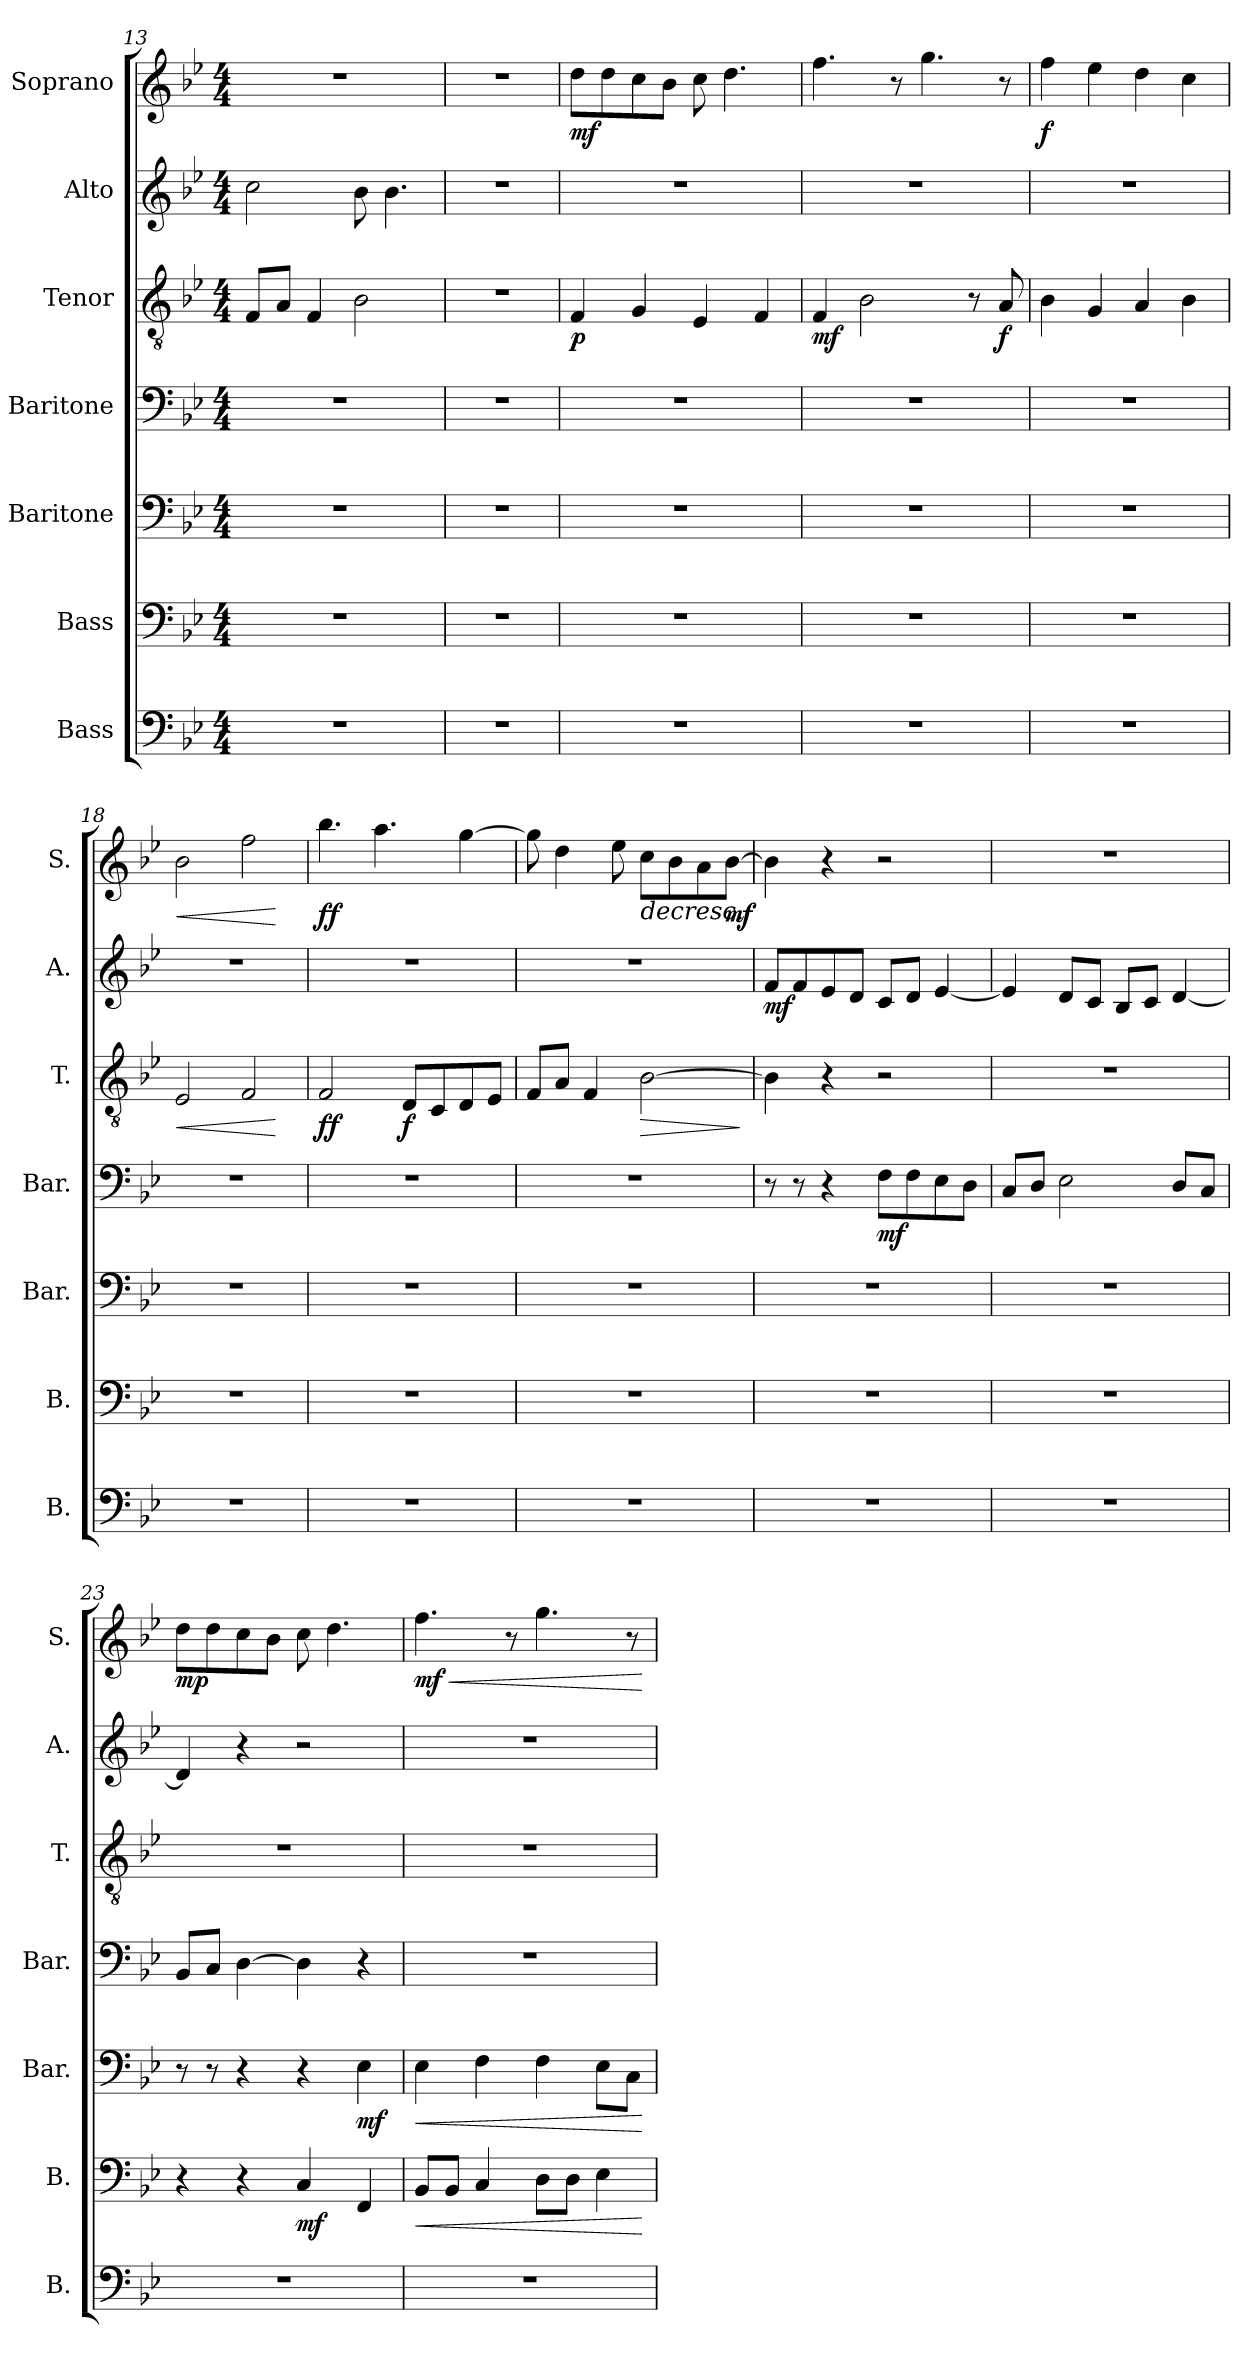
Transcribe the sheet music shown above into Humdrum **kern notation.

**kern	**kern	**dynam	**kern	**dynam	**kern	**dynam	**kern	**dynam	**kern	**dynam	**kern	**dynam
*part7	*part6	*part6	*part5	*part5	*part4	*part4	*part3	*part3	*part2	*part2	*part1	*part1
*staff7	*staff6	*staff6	*staff5	*staff5	*staff4	*staff4	*staff3	*staff3	*staff2	*staff2	*staff1	*staff1
*I"Bass	*I"Bass	*	*I"Baritone	*	*I"Baritone	*	*I"Tenor	*	*I"Alto	*	*I"Soprano	*
*I'B.	*I'B.	*	*I'Bar.	*	*I'Bar.	*	*I'T.	*	*I'A.	*	*I'S.	*
*clefF4	*clefF4	*	*clefF4	*	*clefF4	*	*clefGv2	*	*clefG2	*	*clefG2	*
*k[b-e-]	*k[b-e-]	*	*k[b-e-]	*	*k[b-e-]	*	*k[b-e-]	*	*k[b-e-]	*	*k[b-e-]	*
*M4/4	*M4/4	*	*M4/4	*	*M4/4	*	*M4/4	*	*M4/4	*	*M4/4	*
=13	=13	=13	=13	=13	=13	=13	=13	=13	=13	=13	=13	=13
1r	1r	.	1r	.	1r	.	8F/L	.	2cc\	.	1r	.
.	.	.	.	.	.	.	8A/J	.	.	.	.	.
.	.	.	.	.	.	.	4F/	.	.	.	.	.
.	.	.	.	.	.	.	2B-\	.	8b-\	.	.	.
.	.	.	.	.	.	.	.	.	4.b-\	.	.	.
=14	=14	=14	=14	=14	=14	=14	=14	=14	=14	=14	=14	=14
1r	1r	.	1r	.	1r	.	1r	.	1r	.	1r	.
=15	=15	=15	=15	=15	=15	=15	=15	=15	=15	=15	=15	=15
!	!	!	!	!	!	!	!	!LO:DY:b	!	!	!	!LO:DY:b
1r	1r	.	1r	.	1r	.	4F/	p	1r	.	8dd\L	mf
.	.	.	.	.	.	.	.	.	.	.	8dd\	.
.	.	.	.	.	.	.	4G/	.	.	.	8cc\	.
.	.	.	.	.	.	.	.	.	.	.	8b-\J	.
.	.	.	.	.	.	.	4E-/	.	.	.	8cc\	.
.	.	.	.	.	.	.	.	.	.	.	4.dd\	.
.	.	.	.	.	.	.	4F/	.	.	.	.	.
!!LO:PB:g=z
=16	=16	=16	=16	=16	=16	=16	=16	=16	=16	=16	=16	=16
!	!	!	!	!	!	!	!	!LO:DY:b	!	!	!	!
1r	1r	.	1r	.	1r	.	4F/	mf	1r	.	4.ff\	.
.	.	.	.	.	.	.	2B-\	.	.	.	.	.
.	.	.	.	.	.	.	.	.	.	.	8r	.
.	.	.	.	.	.	.	.	.	.	.	4.gg\	.
.	.	.	.	.	.	.	8r	.	.	.	.	.
!	!	!	!	!	!	!	!	!LO:DY:b	!	!	!	!
.	.	.	.	.	.	.	8A/	f	.	.	8r	.
=17	=17	=17	=17	=17	=17	=17	=17	=17	=17	=17	=17	=17
!	!	!	!	!	!	!	!	!	!	!	!	!LO:DY:b
1r	1r	.	1r	.	1r	.	4B-\	.	1r	.	4ff\	f
.	.	.	.	.	.	.	4G/	.	.	.	4ee-\	.
.	.	.	.	.	.	.	4A/	.	.	.	4dd\	.
.	.	.	.	.	.	.	4B-\	.	.	.	4cc\	.
=18	=18	=18	=18	=18	=18	=18	=18	=18	=18	=18	=18	=18
!	!	!	!	!	!	!	!	!LO:HP:b	!	!	!	!LO:HP:b
1r	1r	.	1r	.	1r	.	2E-/	<	1r	.	2b-\	<
.	.	.	.	.	.	.	2F/	.	.	.	2ff\	.
.	.	.	.	.	.	.	.	[	.	.	.	[
=19	=19	=19	=19	=19	=19	=19	=19	=19	=19	=19	=19	=19
!	!	!	!	!	!	!	!	!LO:DY:b	!	!	!	!LO:DY:b
1r	1r	.	1r	.	1r	.	2F/	ff	1r	.	4.bb-\	ff
.	.	.	.	.	.	.	.	.	.	.	4.aa\	.
!	!	!	!	!	!	!	!	!LO:DY:b	!	!	!	!
.	.	.	.	.	.	.	8D/L	f	.	.	.	.
.	.	.	.	.	.	.	8C/	.	.	.	.	.
.	.	.	.	.	.	.	8D/	.	.	.	[4gg\	.
.	.	.	.	.	.	.	8E-/J	.	.	.	.	.
=20	=20	=20	=20	=20	=20	=20	=20	=20	=20	=20	=20	=20
1r	1r	.	1r	.	1r	.	8F/L	.	1r	.	8gg\]	.
.	.	.	.	.	.	.	8A/J	.	.	.	4dd\	.
.	.	.	.	.	.	.	4F/	.	.	.	.	.
.	.	.	.	.	.	.	.	.	.	.	8ee-\	.
!	!	!	!	!	!	!	!	!LO:HP:b	!	!	!	!LO:HP:b
.	.	.	.	.	.	.	[2B-\	>	.	.	8cc\L	>
.	.	.	.	.	.	.	.	.	.	.	8b-\	.
.	.	.	.	.	.	.	.	.	.	.	8a\	.
!	!	!	!	!	!	!	!	!	!	!	!	!LO:DY:b
.	.	.	.	.	.	.	.	.	.	.	[8b-\J	mf
.	.	.	.	.	.	.	.	]	.	.	.	]
=21	=21	=21	=21	=21	=21	=21	=21	=21	=21	=21	=21	=21
!	!	!	!	!	!	!	!	!	!	!LO:DY:b	!	!
1r	1r	.	1r	.	8r	.	4B-\]	.	8f/L	mf	4b-\]	.
.	.	.	.	.	8r	.	.	.	8f/	.	.	.
.	.	.	.	.	4r	.	4r	.	8e-/	.	4r	.
.	.	.	.	.	.	.	.	.	8d/J	.	.	.
!	!	!	!	!	!	!LO:DY:b	!	!	!	!	!	!
.	.	.	.	.	8F\L	mf	2r	.	8c/L	.	2r	.
.	.	.	.	.	8F\	.	.	.	8d/J	.	.	.
.	.	.	.	.	8E-\	.	.	.	[4e-/	.	.	.
.	.	.	.	.	8D\J	.	.	.	.	.	.	.
!!LO:PB:g=z
=22	=22	=22	=22	=22	=22	=22	=22	=22	=22	=22	=22	=22
1r	1r	.	1r	.	8C/L	.	1r	.	4e-/]	.	1r	.
.	.	.	.	.	8D/J	.	.	.	.	.	.	.
.	.	.	.	.	2E-\	.	.	.	8d/L	.	.	.
.	.	.	.	.	.	.	.	.	8c/J	.	.	.
.	.	.	.	.	.	.	.	.	8B-/L	.	.	.
.	.	.	.	.	.	.	.	.	8c/J	.	.	.
.	.	.	.	.	8D/L	.	.	.	[4d/	.	.	.
.	.	.	.	.	8C/J	.	.	.	.	.	.	.
=23	=23	=23	=23	=23	=23	=23	=23	=23	=23	=23	=23	=23
!	!	!	!	!	!	!	!	!	!	!	!	!LO:DY:b
1r	4r	.	8r	.	8BB-/L	.	1r	.	4d/]	.	8dd\L	mp
.	.	.	8r	.	8C/J	.	.	.	.	.	8dd\	.
.	4r	.	4r	.	[4D\	.	.	.	4r	.	8cc\	.
.	.	.	.	.	.	.	.	.	.	.	8b-\J	.
!	!	!LO:DY:b	!	!	!	!	!	!	!	!	!	!
.	4C/	mf	4r	.	4D\]	.	.	.	2r	.	8cc\	.
.	.	.	.	.	.	.	.	.	.	.	4.dd\	.
!	!	!	!	!LO:DY:b	!	!	!	!	!	!	!	!
.	4FF/	.	4E-\	mf	4r	.	.	.	.	.	.	.
=24	=24	=24	=24	=24	=24	=24	=24	=24	=24	=24	=24	=24
!	!	!LO:HP:b	!	!LO:HP:b	!	!	!	!	!	!	!	!LO:HP:b
!	!	!	!	!	!	!	!	!	!	!	!	!LO:DY:n=1:b
1r	8BB-/L	<	4E-\	<	1r	.	1r	.	1r	.	4.ff\	< mf
.	8BB-/J	.	.	.	.	.	.	.	.	.	.	.
.	4C/	.	4F\	.	.	.	.	.	.	.	.	.
.	.	.	.	.	.	.	.	.	.	.	8r	.
.	8D\L	.	4F\	.	.	.	.	.	.	.	4.gg\	.
.	8D\J	.	.	.	.	.	.	.	.	.	.	.
.	4E-\	.	8E-\L	.	.	.	.	.	.	.	.	.
.	.	.	8C\J	.	.	.	.	.	.	.	8r	.
.	.	[	.	[	.	.	.	.	.	.	.	[
=	=	=	=	=	=	=	=	=	=	=	=	=
*-	*-	*-	*-	*-	*-	*-	*-	*-	*-	*-	*-	*-
